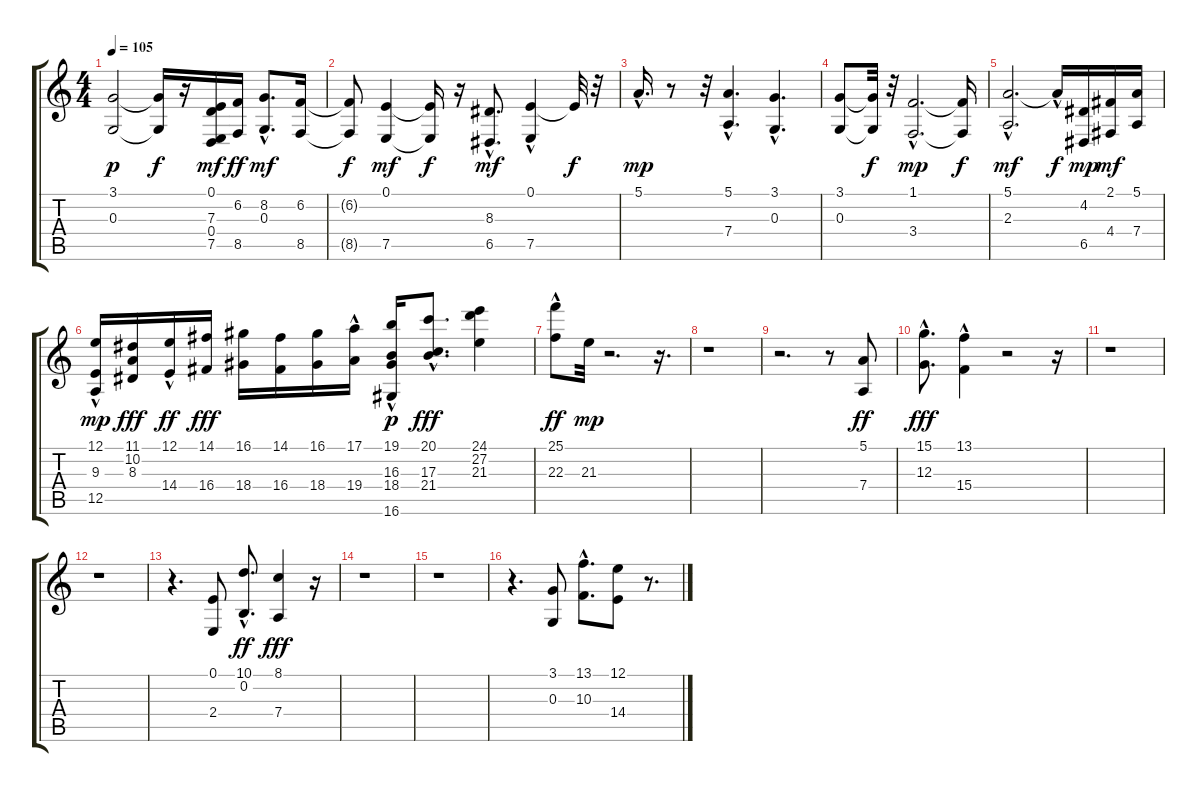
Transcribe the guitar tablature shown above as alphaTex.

\track "" {instrument stringensemble1}
\staff {score tabs}
\tuning (E4 B3 G3 D3 A2 E2) {hide}
\ts (4 4)
\tempo 105
\clef g2
\ks c
(3.1 0.3).2{dy p} (3.1{t} 0.3{t}).16{dy f} r.16 (0.1 7.3 0.4 7.5).16{dy mf} (6.2 8.5).16{dy ff} (8.2{hac} 0.3{hac}).8{d dy mf} (6.2 8.5).16 |
(6.2{t} 8.5{t}).8{dy f} (0.1 7.5).4{dy mf} (0.1{t} 7.5{t}).16{dy f} r.16 (8.3{hac} 6.5{hac}).8{d dy mf} (0.1 7.5{hac}).4 0.1{t}.32{dy f} r.32 |
5.1{hac}.16{d dy mp} r.8 r.32 (5.1{hac} 7.4{hac}).4{d} (3.1{hac} 0.3{hac}).4{d} |
(3.1 0.3).8 (3.1{t} 0.3{t}).32{dy f} r.32 (1.1{hac} 3.4{hac}).2{d dy mp} (1.1{t} 3.4{t}).16{dy f} |
(5.1{hac} 2.3{hac}).2{d dy mf} 5.1{hac t}.16{dy f} (4.2 6.5).16{dy mp} (2.1 4.4).16{dy mf} (5.1 7.4).16 |
(12.1 9.3 12.5{hac}).16{dy mp} (11.1 10.2 8.3).16{dy fff} (12.1{hac} 14.4{hac}).16{dy ff} (14.1 16.4).16{dy fff} (16.1 18.4).16 (14.1 16.4).16 (16.1 18.4).16 (17.1 19.4{hac}).16 (19.1{hac} 16.3 18.4{hac} 16.6{hac}).16{dy p} (20.1 17.3{hac} 21.4).8{d dy fff} (24.1 27.2 21.3).4 |
(25.1{hac} 22.3).8{dy ff} 21.3.32{dy mp} r.2{d} r.16{d} |
r.1 |
r.2{d} r.8 (5.1 7.4).8{dy ff} |
(15.1{hac} 12.3{hac}).8{d dy fff} (13.1 15.4{hac}).4 r.2 r.16 |
r.1 |
r.1 |
r.4{d} (0.1 2.4).8 (10.1{hac} 0.2{hac}).8{d dy ff} (8.1 7.4).4{dy fff} r.16 |
r.1 |
r.1 |
r.4{d} (3.1 0.3).8 (13.1{hac} 10.3{hac}).8{d} (12.1 14.4).8 r.8{d}
